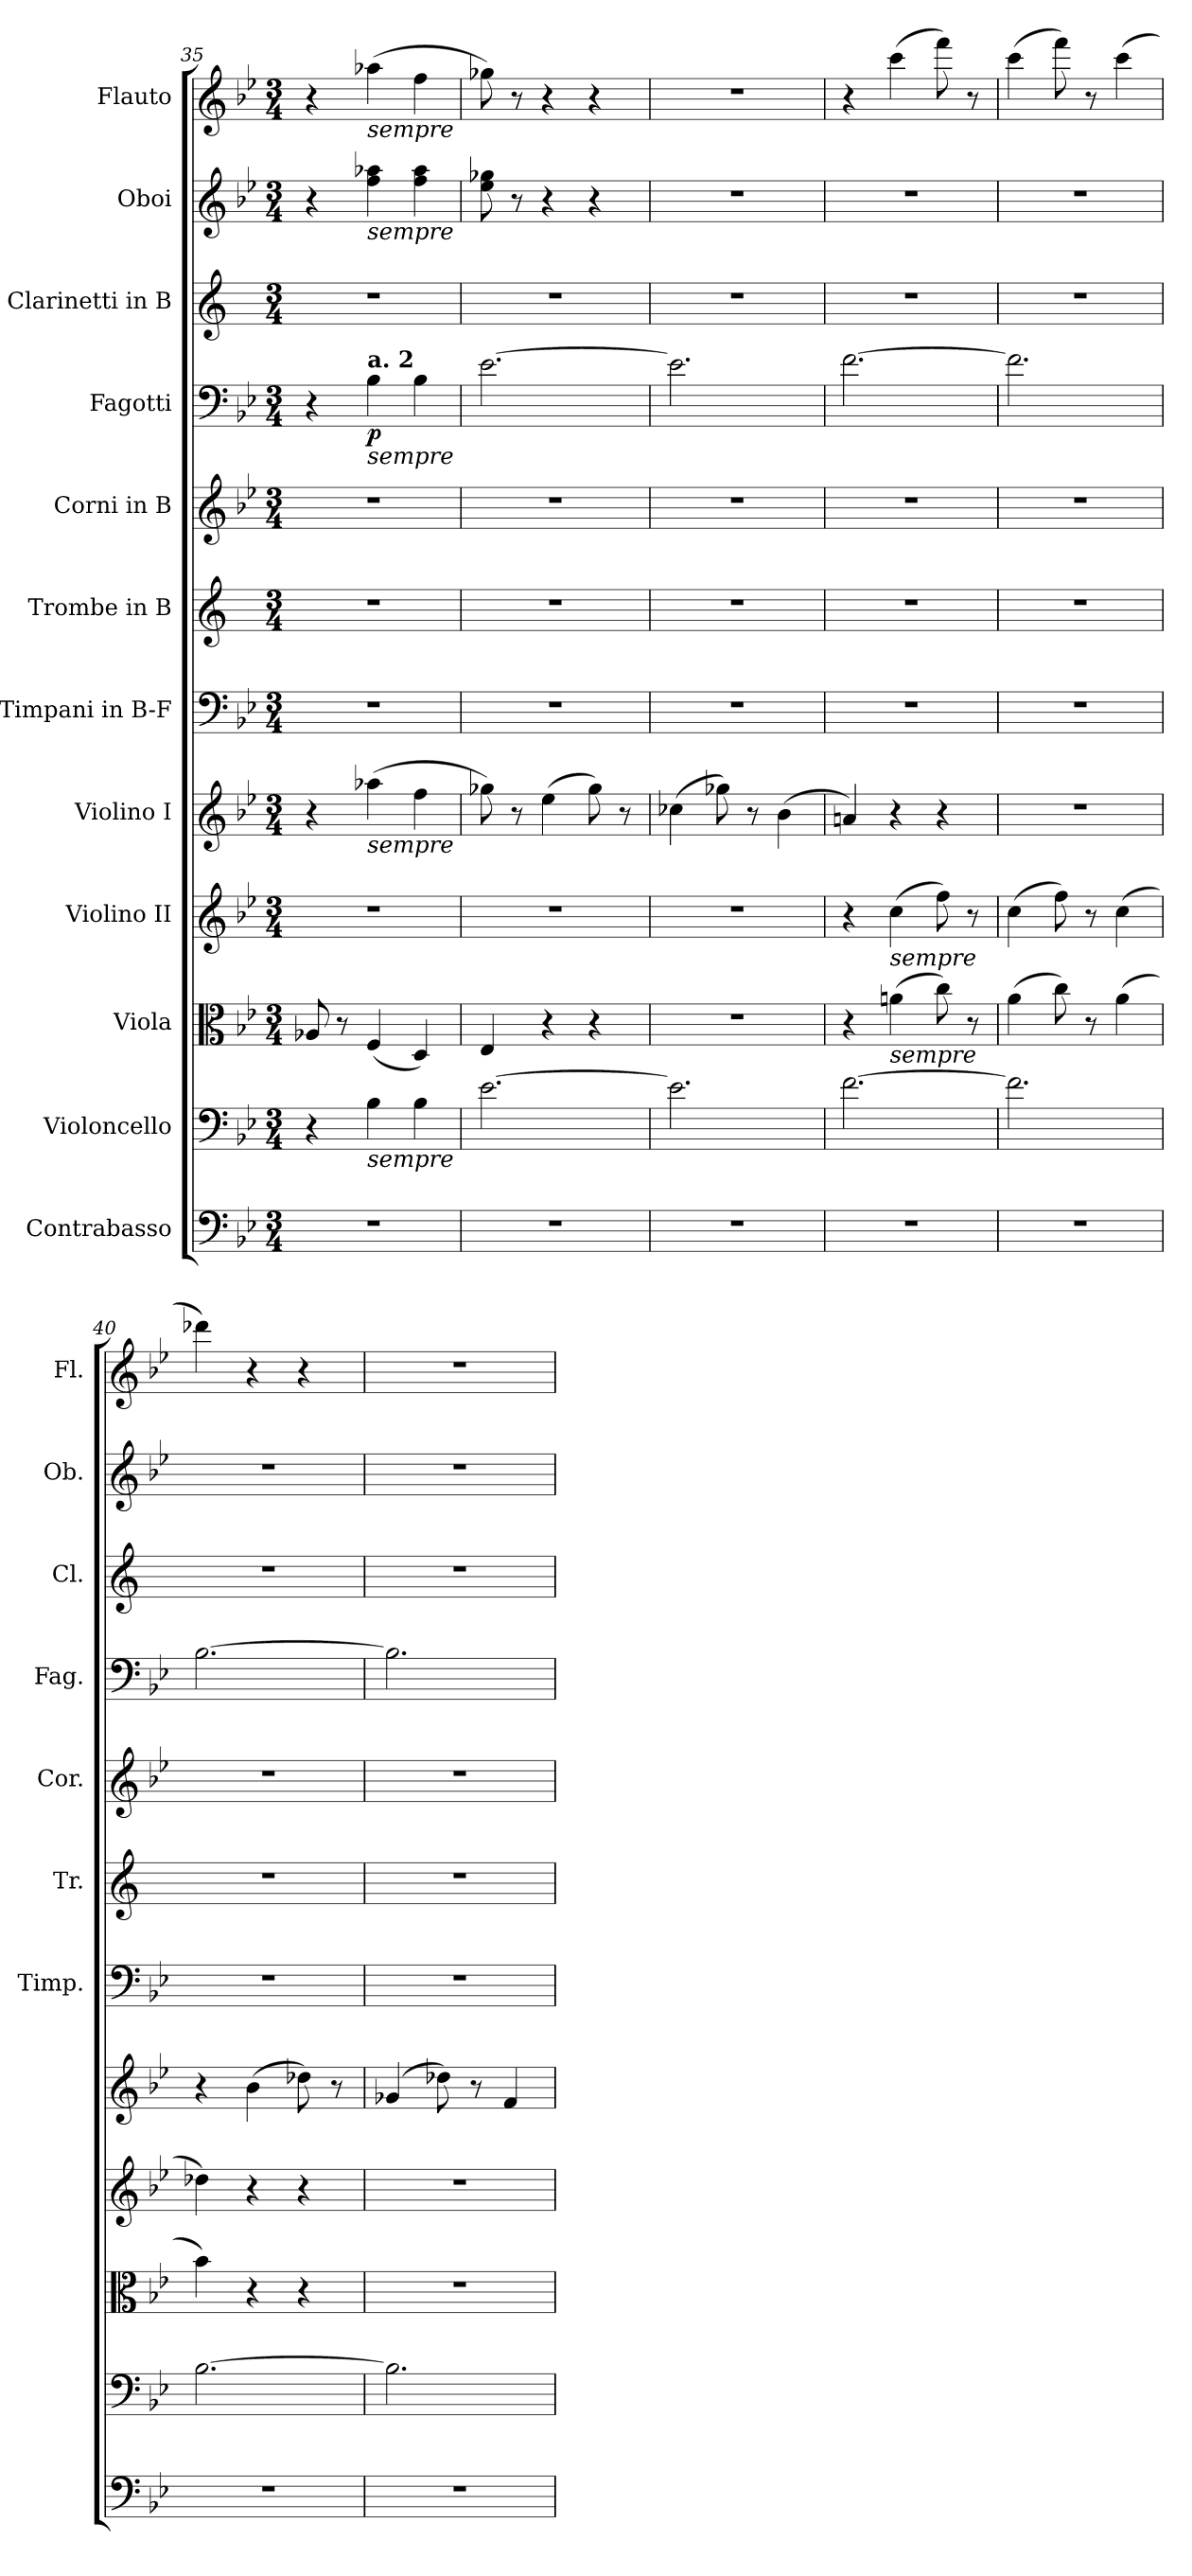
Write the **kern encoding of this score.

**kern	**kern	**kern	**kern	**kern	**kern	**kern	**kern	**kern	**dynam	**kern	**kern	**kern
*part12	*part11	*part10	*part9	*part8	*part7	*part6	*part5	*part4	*part4	*part3	*part2	*part1
*staff12	*staff11	*staff10	*staff9	*staff8	*staff7	*staff6	*staff5	*staff4	*staff4	*staff3	*staff2	*staff1
*I"Contrabasso	*I"Violoncello	*I"Viola	*I"Violino II	*I"Violino I	*I"Timpani in B-F	*I"Trombe in B	*I"Corni in B	*I"Fagotti	*	*I"Clarinetti in B	*I"Oboi	*I"Flauto
*	*	*	*	*	*I'Timp.	*I'Tr.	*I'Cor.	*I'Fag.	*	*I'Cl.	*I'Ob.	*I'Fl.
*clefF4	*clefF4	*clefC3	*clefG2	*clefG2	*clefF4	*clefG2	*clefG2	*clefF4	*	*clefG2	*clefG2	*clefG2
*ITrd7c12	*	*	*	*	*	*ITrd1c2	*ITrd8c14	*	*	*ITrd1c2	*	*
*k[b-e-]	*k[b-e-]	*k[b-e-]	*k[b-e-]	*k[b-e-]	*k[b-e-]	*k[b-e-]	*k[b-e-]	*k[b-e-]	*	*k[b-e-]	*k[b-e-]	*k[b-e-]
*M3/4	*M3/4	*M3/4	*M3/4	*M3/4	*M3/4	*M3/4	*M3/4	*M3/4	*	*M3/4	*M3/4	*M3/4
=35	=35	=35	=35	=35	=35	=35	=35	=35	=35	=35	=35	=35
2.r	4r	8A-X/	2.r	4r	2.r	2.r	2.r	4r	.	2.r	4r	4r
.	.	8r	.	.	.	.	.	.	.	.	.	.
!	!	!	!	!	!	!	!	!	!	!	!	!LO:TX:b:i:t=sempre
!	!	!	!	!	!	!	!	!	!	!	!LO:TX:b:i:t=sempre	!
!	!	!	!	!	!	!	!	!LO:TX:b:i:t=sempre	!	!	!	!
!	!	!	!	!	!	!	!	!LO:TX:a:B:t=a. 2	!	!	!	!
!	!	!	!	!LO:TX:b:i:t=sempre	!	!	!	!	!	!	!	!
!	!LO:TX:b:i:t=sempre	!	!	!	!	!	!	!	!	!	!	!
!	!	!	!	!	!	!	!	!	!LO:DY:b	!	!	!
.	4B-\	(4F/	.	(4aa-X\	.	.	.	4B-\	p	.	4ff\ 4aa-X\	(4aa-X\
.	4B-\	4D/)	.	4ff\	.	.	.	4B-\	.	.	4ff\ 4aa-\	4ff\
=36	=36	=36	=36	=36	=36	=36	=36	=36	=36	=36	=36	=36
2.r	[2.e-\	4E-/	2.r	8gg-X\)	2.r	2.r	2.r	[2.e-\	.	2.r	8ee-\ 8gg-X\	8gg-X\)
.	.	.	.	8r	.	.	.	.	.	.	8r	8r
.	.	4r	.	(4ee-\	.	.	.	.	.	.	4r	4r
.	.	4r	.	8gg-\)	.	.	.	.	.	.	4r	4r
.	.	.	.	8r	.	.	.	.	.	.	.	.
=37	=37	=37	=37	=37	=37	=37	=37	=37	=37	=37	=37	=37
2.r	2.e-\]	2.r	2.r	(4cc-X\	2.r	2.r	2.r	2.e-\]	.	2.r	2.r	2.r
.	.	.	.	8gg-X\)	.	.	.	.	.	.	.	.
.	.	.	.	8r	.	.	.	.	.	.	.	.
.	.	.	.	(4b-\	.	.	.	.	.	.	.	.
=38	=38	=38	=38	=38	=38	=38	=38	=38	=38	=38	=38	=38
2.r	[2.f\	4r	4r	4an/)	2.r	2.r	2.r	[2.f\	.	2.r	2.r	4r
!	!	!	!LO:TX:b:i:t=sempre	!	!	!	!	!	!	!	!	!
!	!	!LO:TX:b:i:t=sempre	!	!	!	!	!	!	!	!	!	!
.	.	(4an\	(4cc\	4r	.	.	.	.	.	.	.	(4ccc\
.	.	8cc\)	8ff\)	4r	.	.	.	.	.	.	.	8fff\)
.	.	8r	8r	.	.	.	.	.	.	.	.	8r
=39	=39	=39	=39	=39	=39	=39	=39	=39	=39	=39	=39	=39
2.r	2.f\]	(4a\	(4cc\	2.r	2.r	2.r	2.r	2.f\]	.	2.r	2.r	(4ccc\
.	.	8cc\)	8ff\)	.	.	.	.	.	.	.	.	8fff\)
.	.	8r	8r	.	.	.	.	.	.	.	.	8r
.	.	(4a\	(4cc\	.	.	.	.	.	.	.	.	(4ccc\
=40	=40	=40	=40	=40	=40	=40	=40	=40	=40	=40	=40	=40
2.r	[2.B-\	4b-\)	4dd-X\)	4r	2.r	2.r	2.r	[2.B-\	.	2.r	2.r	4ddd-X\)
.	.	4r	4r	(4b-\	.	.	.	.	.	.	.	4r
.	.	4r	4r	8dd-X\)	.	.	.	.	.	.	.	4r
.	.	.	.	8r	.	.	.	.	.	.	.	.
!!LO:PB:g=z
=41	=41	=41	=41	=41	=41	=41	=41	=41	=41	=41	=41	=41
2.r	2.B-\]	2.r	2.r	(4g-X/	2.r	2.r	2.r	2.B-\]	.	2.r	2.r	2.r
.	.	.	.	8dd-X\)	.	.	.	.	.	.	.	.
.	.	.	.	8r	.	.	.	.	.	.	.	.
.	.	.	.	4f/	.	.	.	.	.	.	.	.
=	=	=	=	=	=	=	=	=	=	=	=	=
*-	*-	*-	*-	*-	*-	*-	*-	*-	*-	*-	*-	*-
